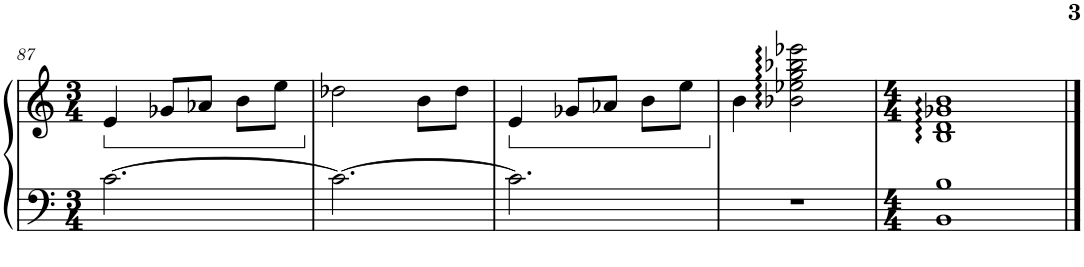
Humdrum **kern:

**kern	**kern
*part1	*part1
*staff2	*staff1
*I"Piano	*
*I'Pno.	*
!!LO:PB:g=z
*clefF4	*clefG2
*k[]	*k[]
*M3/4	*M3/4
*	*ped
=87	=87
[2.c\	4e/
.	8g-X/L
.	8a-X/J
.	8b\L
.	8ee\J
=88	=88
*	*Xped
2.c\_	2dd-X\
.	8b\L
.	8dd-\J
=89	=89
*	*ped
2.c\]	4e/
.	8g-X/L
.	8a-X/J
.	8b\L
.	8ee\J
=90	=90
*	*Xped
2.r	4b\
.	2b-X\ 2ee-X\ 2gg\ 2bb-X\ 2eee-X\
=91	=91
*M4/4	*M4/4
1BB 1B	1B 1d 1g-X 1b
==	==
*-	*-
